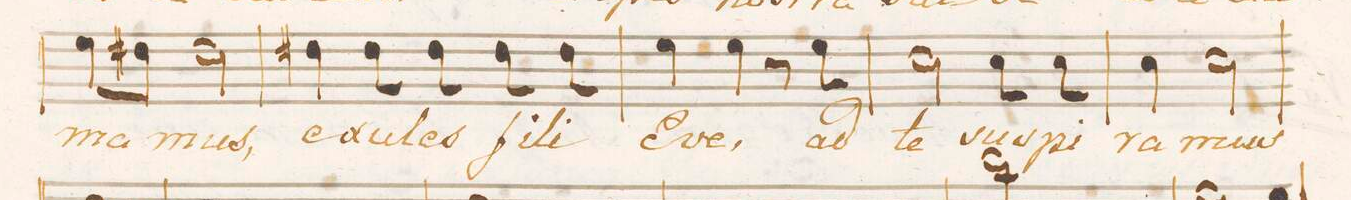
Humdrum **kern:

**kern	**text
*I"Basso.	*
*clefF4	*
*k[b-e-]	*
*M3/4	*
8G\L	-ma-
8F#X\J	.
2F#\	-mus,
=13	=13
4F#X\	e-
8F#\	-xu-
8F#\	-les
8F#\	fi-
8F#\	-li
=14	=14
4G\	E-
4G\	-ve,
8r	.
8G\	ad
=15	=15
2E-\	te
8E-\	su-
8E-\	-spi-
=16	=16
4E-\	-ra-
2E-\	-mus
=17	=17
*-	*-
